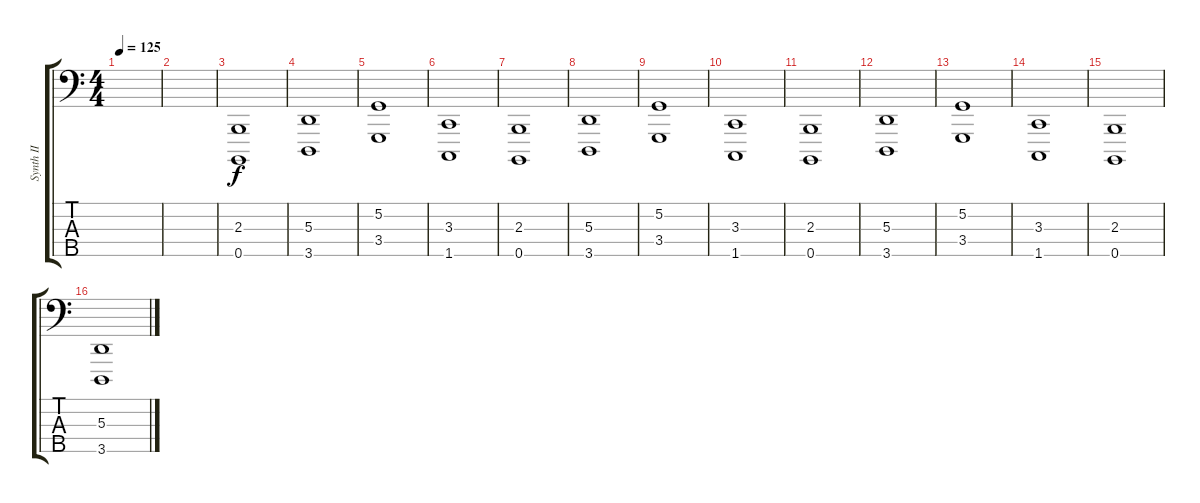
\track ("Synth II" "Synth II") {instrument stringensemble1}
\staff {score tabs}
\tuning (G2 D2 A1 E1 B0) {hide}
\ts (4 4)
\tempo 125
\clef f4
\ks c
|
|
(2.3 0.5).1 |
(5.3 3.5).1 |
(5.2 3.4).1 |
(3.3 1.5).1 |
(2.3 0.5).1 |
(5.3 3.5).1 |
(5.2 3.4).1 |
(3.3 1.5).1 |
(2.3 0.5).1 |
(5.3 3.5).1 |
(5.2 3.4).1 |
(3.3 1.5).1 |
(2.3 0.5).1 |
(5.3 3.5).1
